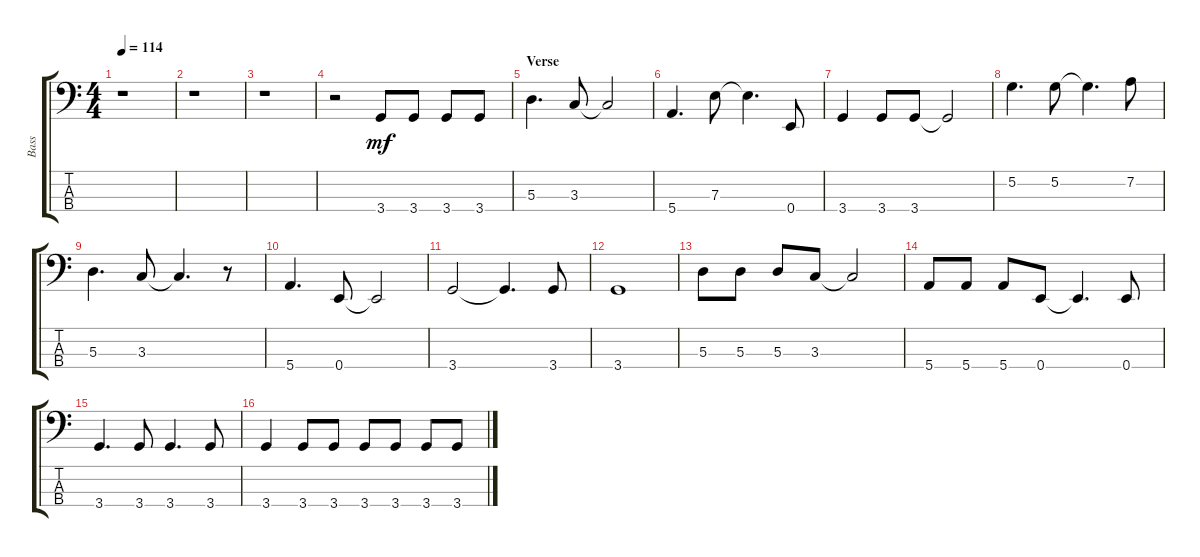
\track ("Bass" "Bass") {instrument electricbassfinger}
\staff {score tabs}
\tuning (G2 D2 A1 E1) {hide}
\ts (4 4)
\tempo 114
\clef f4
\ks c
r.1{dy mf} |
r.1 |
r.1 |
r.2 3.4.8 3.4.8 3.4.8 3.4.8 |
\section ("" "Verse")
5.3.4{d} 3.3.8 3.3{t}.2 |
5.4.4{d} 7.3.8 7.3{t}.4{d} 0.4.8 |
3.4.4 3.4.8 3.4.8 3.4{t}.2 |
5.2.4{d} 5.2.8 5.2{t}.4{d} 7.2.8 |
5.3.4{d} 3.3.8 3.3{t}.4{d} r.8 |
5.4.4{d} 0.4.8 0.4{t}.2 |
3.4.2 3.4{t}.4{d} 3.4.8 |
3.4.1 |
5.3.8 5.3.8 5.3.8 3.3.8 3.3{t}.2 |
5.4.8 5.4.8 5.4.8 0.4.8 0.4{t}.4{d} 0.4.8 |
3.4.4{d} 3.4.8 3.4.4{d} 3.4.8 |
3.4.4 3.4.8 3.4.8 3.4.8 3.4.8 3.4.8 3.4.8
